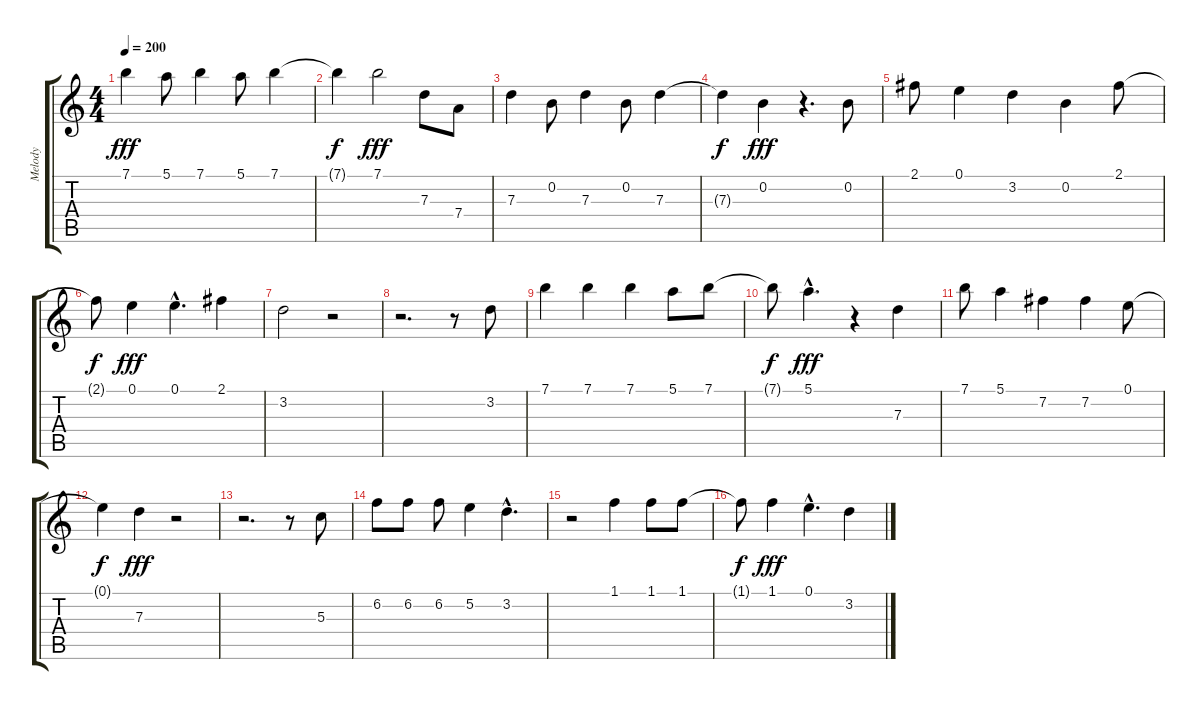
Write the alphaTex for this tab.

\track ("Melody" "Melody") {instrument electricguitarjazz}
\staff {score tabs}
\tuning (E4 B3 G3 D3 A2 E2) {hide}
\ts (4 4)
\tempo 200
\clef g2
\ks c
7.1.4{dy fff} 5.1.8 7.1.4 5.1.8 7.1.4 |
7.1{t}.4{dy f} 7.1.2{dy fff} 7.3.8 7.4.8 |
7.3.4 0.2.8 7.3.4 0.2.8 7.3.4 |
7.3{t}.4{dy f} 0.2.4{dy fff} r.4{d} 0.2.8 |
2.1.8 0.1.4 3.2.4 0.2.4 2.1.8 |
2.1{t}.8{dy f} 0.1.4{dy fff} 0.1{hac}.4{d} 2.1.4 |
3.2.2 r.2 |
r.2{d} r.8 3.2.8 |
7.1.4 7.1.4 7.1.4 5.1.8 7.1.8 |
7.1{t}.8{dy f} 5.1{hac}.4{d dy fff} r.4 7.3.4 |
7.1.8 5.1.4 7.2.4 7.2.4 0.1.8 |
0.1{t}.4{dy f} 7.3.4{dy fff} r.2 |
r.2{d} r.8 5.3.8 |
6.2.8 6.2.8 6.2.8 5.2.4 3.2{hac}.4{d} |
r.2 1.1.4 1.1.8 1.1.8 |
1.1{t}.8{dy f} 1.1.4{dy fff} 0.1{hac}.4{d} 3.2.4
